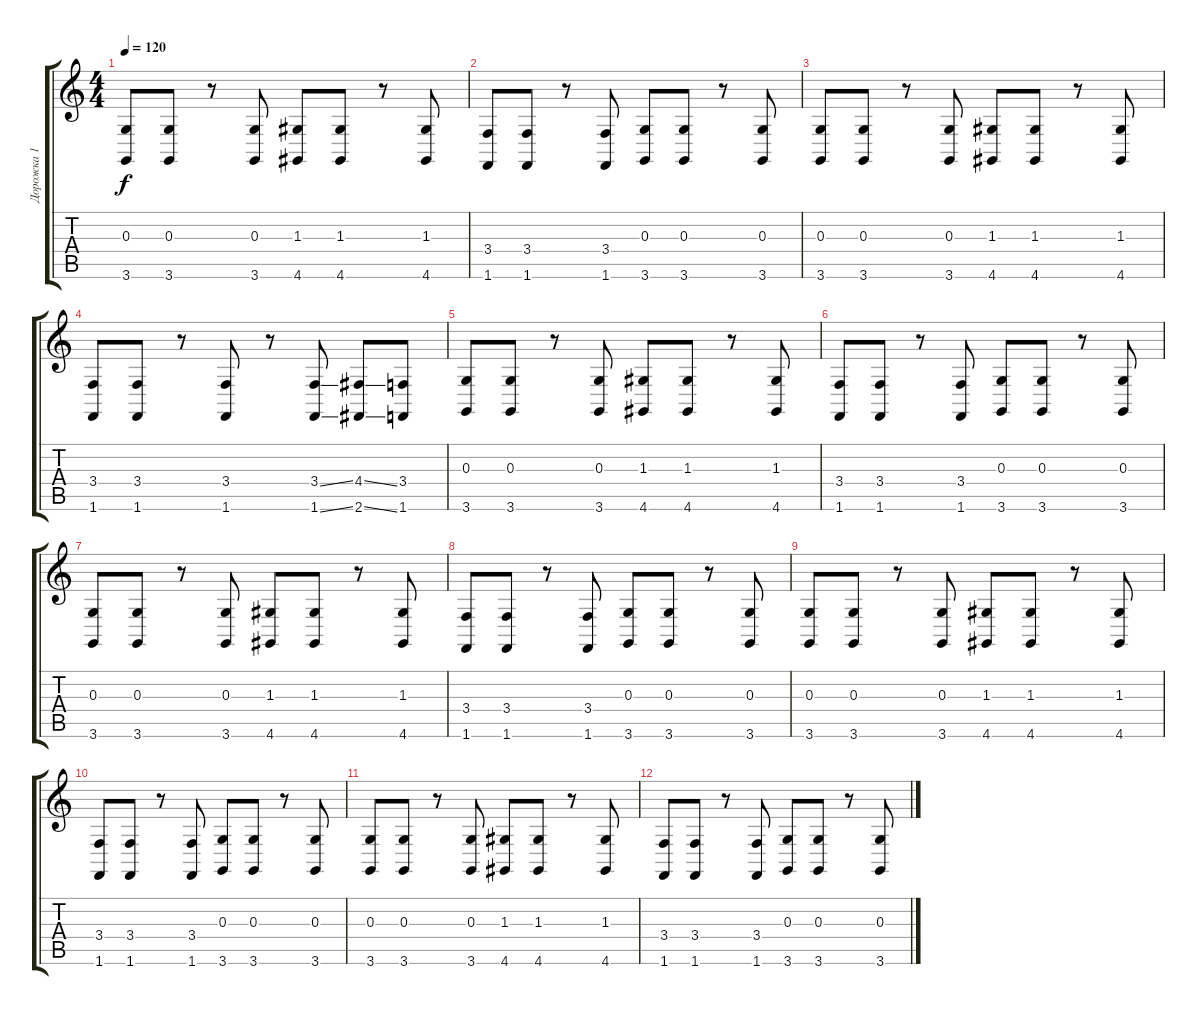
\track ("Дорожка 1" "Дорожка 1") {instrument stringensemble1}
\staff {score tabs}
\tuning (E4 B3 G3 D3 A2 E2) {hide}
\ts (4 4)
\tempo 120
\clef g2
\ks c
(0.3 3.6).8{dy f} (0.3 3.6).8 r.8 (0.3 3.6).8 (1.3 4.6).8 (1.3 4.6).8 r.8 (1.3 4.6).8 |
(3.4 1.6).8 (3.4 1.6).8 r.8 (3.4 1.6).8 (0.3 3.6).8 (0.3 3.6).8 r.8 (0.3 3.6).8 |
(0.3 3.6).8 (0.3 3.6).8 r.8 (0.3 3.6).8 (1.3 4.6).8 (1.3 4.6).8 r.8 (1.3 4.6).8 |
(3.4 1.6).8 (3.4 1.6).8 r.8 (3.4 1.6).8 r.8 (3.4{ss} 1.6{ss}).8 (4.4{ss} 2.6{ss}).8 (3.4 1.6).8 |
(0.3 3.6).8 (0.3 3.6).8 r.8 (0.3 3.6).8 (1.3 4.6).8 (1.3 4.6).8 r.8 (1.3 4.6).8 |
(3.4 1.6).8 (3.4 1.6).8 r.8 (3.4 1.6).8 (0.3 3.6).8 (0.3 3.6).8 r.8 (0.3 3.6).8 |
(0.3 3.6).8 (0.3 3.6).8 r.8 (0.3 3.6).8 (1.3 4.6).8 (1.3 4.6).8 r.8 (1.3 4.6).8 |
(3.4 1.6).8 (3.4 1.6).8 r.8 (3.4 1.6).8 (0.3 3.6).8 (0.3 3.6).8 r.8 (0.3 3.6).8 |
(0.3 3.6).8 (0.3 3.6).8 r.8 (0.3 3.6).8 (1.3 4.6).8 (1.3 4.6).8 r.8 (1.3 4.6).8 |
(3.4 1.6).8 (3.4 1.6).8 r.8 (3.4 1.6).8 (0.3 3.6).8 (0.3 3.6).8 r.8 (0.3 3.6).8 |
(0.3 3.6).8 (0.3 3.6).8 r.8 (0.3 3.6).8 (1.3 4.6).8 (1.3 4.6).8 r.8 (1.3 4.6).8 |
(3.4 1.6).8 (3.4 1.6).8 r.8 (3.4 1.6).8 (0.3 3.6).8 (0.3 3.6).8 r.8 (0.3 3.6).8
